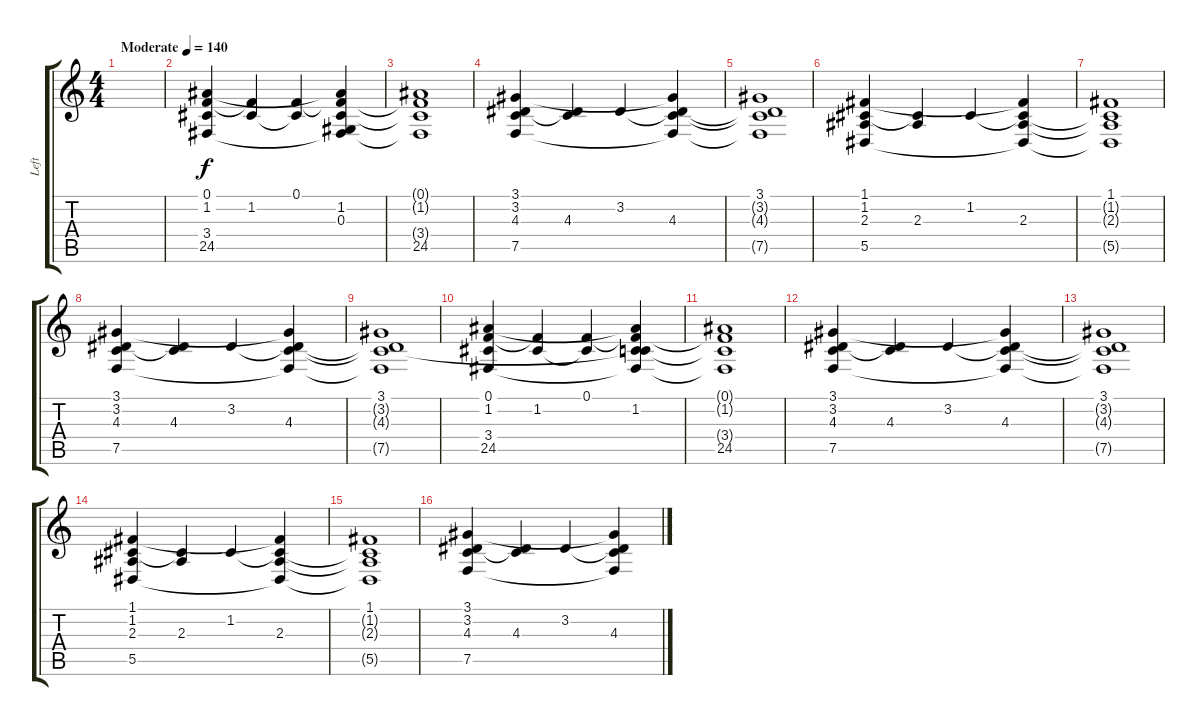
\track ("Left" "Left") {instrument acousticgrandpiano}
\staff {score tabs}
\tuning (F4 C4 Ab3 Eb3 Bb2 F2) {hide}
\ts (4 4)
\tempo (140 "Moderate")
\clef g2
\ks c
|
(0.1 1.2 3.4 24.5).4 (0.1{t} 1.2).4 (0.1 1.2{t}).4 (0.1{t} 1.2 0.3 3.4{t} 24.5{t}).4 |
(0.1{t} 1.2{t} 3.4{t} 24.5).1 |
(3.1 3.2 4.3 7.5).4 (3.2{t} 4.3).4 3.2.4 (3.1{t} 3.2{t} 4.3 7.5{t}).4 |
(3.1 3.2{t} 4.3{t} 7.5{t}).1 |
(1.1 1.2 2.3 5.5).4 (1.2{t} 2.3).4 1.2.4 (1.1{t} 1.2{t} 2.3 5.5{t}).4 |
(1.1 1.2{t} 2.3{t} 5.5{t}).1 |
(3.1 3.2 4.3 7.5).4 (3.2{t} 4.3).4 3.2.4 (3.1{t} 3.2{t} 4.3 7.5{t}).4 |
(3.1 3.2{t} 4.3{t} 7.5{t}).1 |
(0.1 1.2 3.4 24.5).4 (0.1{t} 1.2).4 (0.1 1.2{t}).4 (0.1{t} 1.2 4.3{t} 3.4{t} 24.5{t}).4 |
(0.1{t} 1.2{t} 3.4{t} 24.5).1 |
(3.1 3.2 4.3 7.5).4 (3.2{t} 4.3).4 3.2.4 (3.1{t} 3.2{t} 4.3 7.5{t}).4 |
(3.1 3.2{t} 4.3{t} 7.5{t}).1 |
(1.1 1.2 2.3 5.5).4 (1.2{t} 2.3).4 1.2.4 (1.1{t} 1.2{t} 2.3 5.5{t}).4 |
(1.1 1.2{t} 2.3{t} 5.5{t}).1 |
(3.1 3.2 4.3 7.5).4 (3.2{t} 4.3).4 3.2.4 (3.1{t} 3.2{t} 4.3 7.5{t}).4
